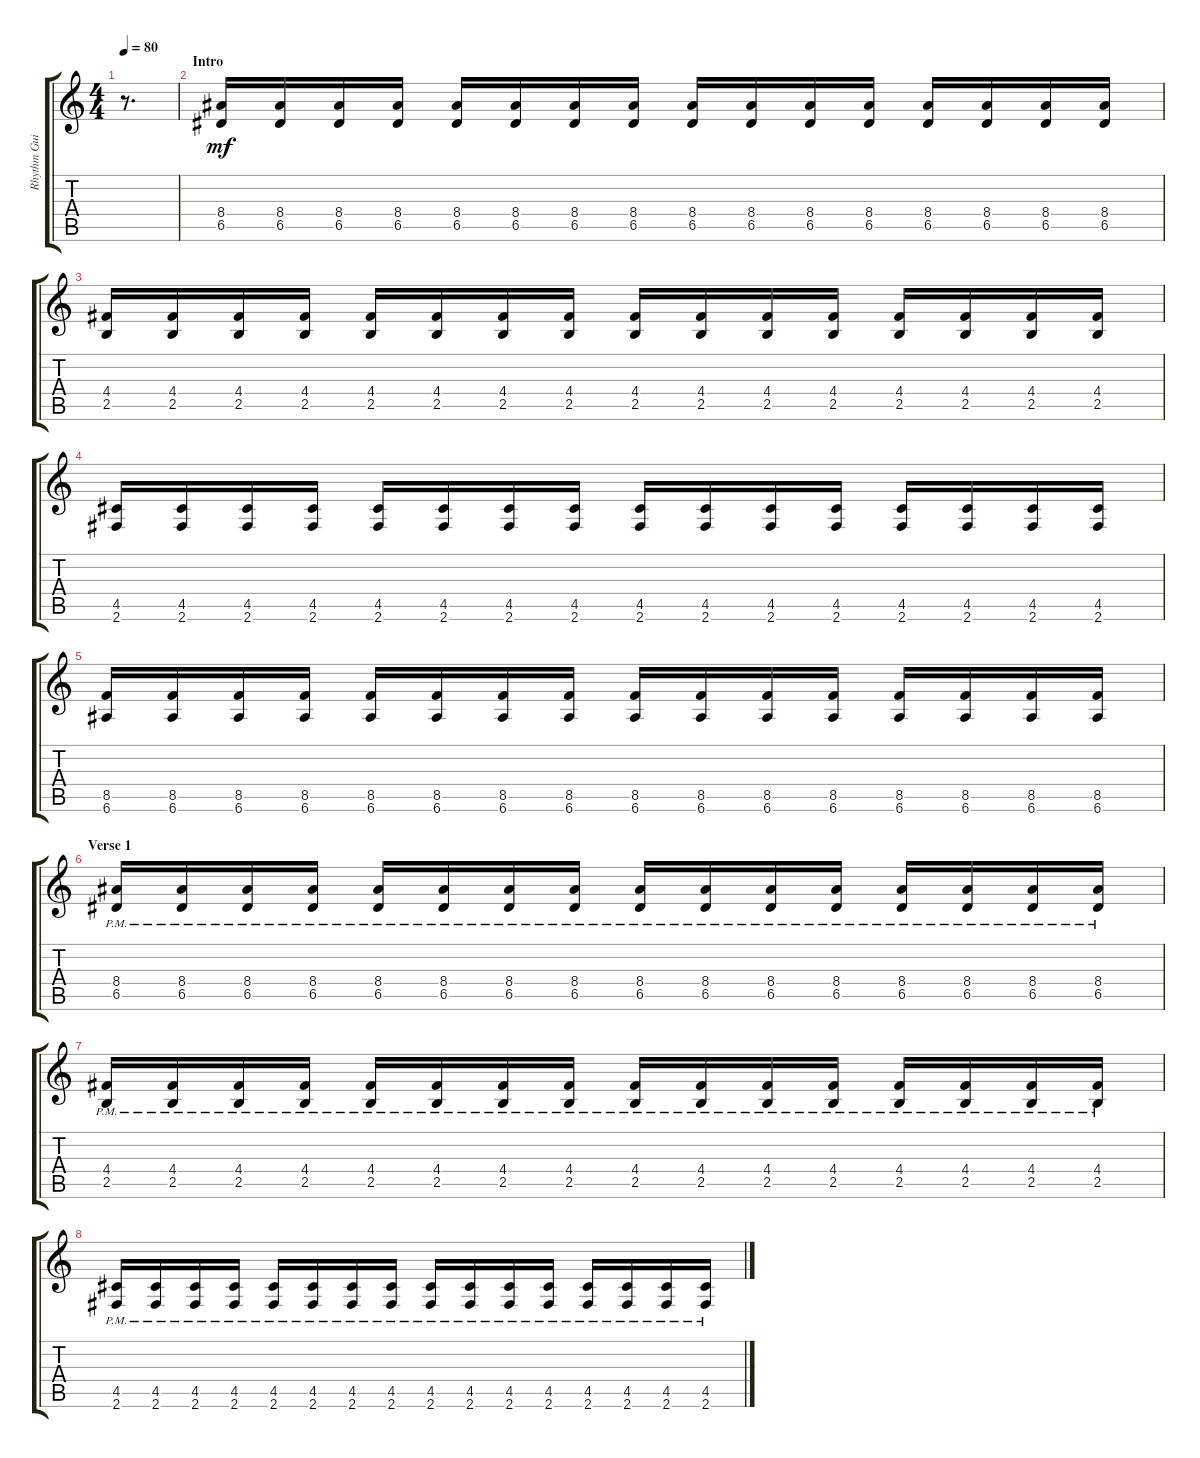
\track ("Rhythm Guitar" "Rhythm Gui") {instrument overdrivenguitar}
\staff {score tabs}
\tuning (E4 B3 G3 D3 A2 E2) {hide}
\ts (4 4)
\tempo 80
\clef g2
\ks c
r.8{d dy mf instrument overdrivenguitar} |
\section ("" "Intro")
(8.4 6.5).16 (8.4 6.5).16 (8.4 6.5).16 (8.4 6.5).16 (8.4 6.5).16 (8.4 6.5).16 (8.4 6.5).16 (8.4 6.5).16 (8.4 6.5).16 (8.4 6.5).16 (8.4 6.5).16 (8.4 6.5).16 (8.4 6.5).16 (8.4 6.5).16 (8.4 6.5).16 (8.4 6.5).16 |
(4.4 2.5).16 (4.4 2.5).16 (4.4 2.5).16 (4.4 2.5).16 (4.4 2.5).16 (4.4 2.5).16 (4.4 2.5).16 (4.4 2.5).16 (4.4 2.5).16 (4.4 2.5).16 (4.4 2.5).16 (4.4 2.5).16 (4.4 2.5).16 (4.4 2.5).16 (4.4 2.5).16 (4.4 2.5).16 |
(4.5 2.6).16 (4.5 2.6).16 (4.5 2.6).16 (4.5 2.6).16 (4.5 2.6).16 (4.5 2.6).16 (4.5 2.6).16 (4.5 2.6).16 (4.5 2.6).16 (4.5 2.6).16 (4.5 2.6).16 (4.5 2.6).16 (4.5 2.6).16 (4.5 2.6).16 (4.5 2.6).16 (4.5 2.6).16 |
(8.5 6.6).16 (8.5 6.6).16 (8.5 6.6).16 (8.5 6.6).16 (8.5 6.6).16 (8.5 6.6).16 (8.5 6.6).16 (8.5 6.6).16 (8.5 6.6).16 (8.5 6.6).16 (8.5 6.6).16 (8.5 6.6).16 (8.5 6.6).16 (8.5 6.6).16 (8.5 6.6).16 (8.5 6.6).16 |
\section ("" "Verse 1")
(8.4{pm} 6.5{pm}).16 (8.4{pm} 6.5{pm}).16 (8.4{pm} 6.5{pm}).16 (8.4{pm} 6.5{pm}).16 (8.4{pm} 6.5{pm}).16 (8.4{pm} 6.5{pm}).16 (8.4{pm} 6.5{pm}).16 (8.4{pm} 6.5{pm}).16 (8.4{pm} 6.5{pm}).16 (8.4{pm} 6.5{pm}).16 (8.4{pm} 6.5{pm}).16 (8.4{pm} 6.5{pm}).16 (8.4{pm} 6.5{pm}).16 (8.4{pm} 6.5{pm}).16 (8.4{pm} 6.5{pm}).16 (8.4{pm} 6.5{pm}).16 |
(4.4{pm} 2.5{pm}).16 (4.4{pm} 2.5{pm}).16 (4.4{pm} 2.5{pm}).16 (4.4{pm} 2.5{pm}).16 (4.4{pm} 2.5{pm}).16 (4.4{pm} 2.5{pm}).16 (4.4{pm} 2.5{pm}).16 (4.4{pm} 2.5{pm}).16 (4.4{pm} 2.5{pm}).16 (4.4{pm} 2.5{pm}).16 (4.4{pm} 2.5{pm}).16 (4.4{pm} 2.5{pm}).16 (4.4{pm} 2.5{pm}).16 (4.4{pm} 2.5{pm}).16 (4.4{pm} 2.5{pm}).16 (4.4{pm} 2.5{pm}).16 |
(4.5{pm} 2.6{pm}).16 (4.5{pm} 2.6{pm}).16 (4.5{pm} 2.6{pm}).16 (4.5{pm} 2.6{pm}).16 (4.5{pm} 2.6{pm}).16 (4.5{pm} 2.6{pm}).16 (4.5{pm} 2.6{pm}).16 (4.5{pm} 2.6{pm}).16 (4.5{pm} 2.6{pm}).16 (4.5{pm} 2.6{pm}).16 (4.5{pm} 2.6{pm}).16 (4.5{pm} 2.6{pm}).16 (4.5{pm} 2.6{pm}).16 (4.5{pm} 2.6{pm}).16 (4.5{pm} 2.6{pm}).16 (4.5{pm} 2.6{pm}).16
